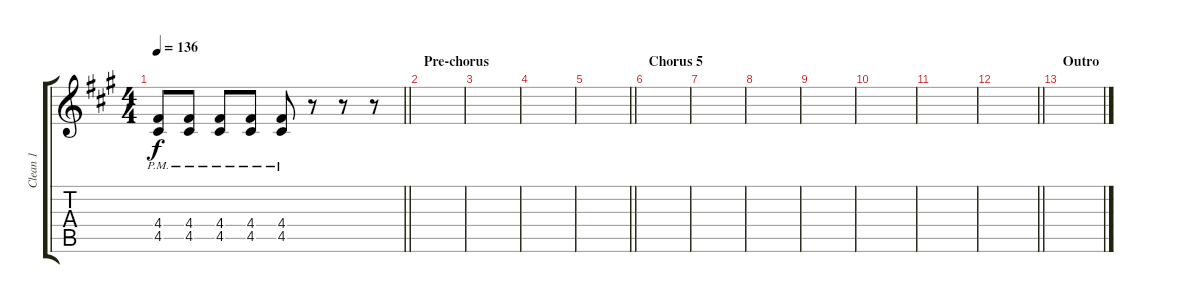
\track ("Clean 1" "Clean 1") {instrument electricguitarclean}
\staff {score tabs}
\tuning (E4 B3 G3 D3 A2 E2) {hide}
\ts (4 4)
\tempo 136
\clef g2
\barLineRight lightlight
\ks f#minor
(4.4{pm} 4.5{pm}).8{dy f} (4.4{pm} 4.5{pm}).8 (4.4{pm} 4.5{pm}).8 (4.4{pm} 4.5{pm}).8 (4.4{pm} 4.5{pm}).8 r.8 r.8 r.8 |
\section ("" "Pre-chorus")
|
|
|
\barLineRight lightlight
|
\section ("" "Chorus 5")
|
|
|
|
|
|
\barLineRight lightlight
|
\section ("" "Outro")
